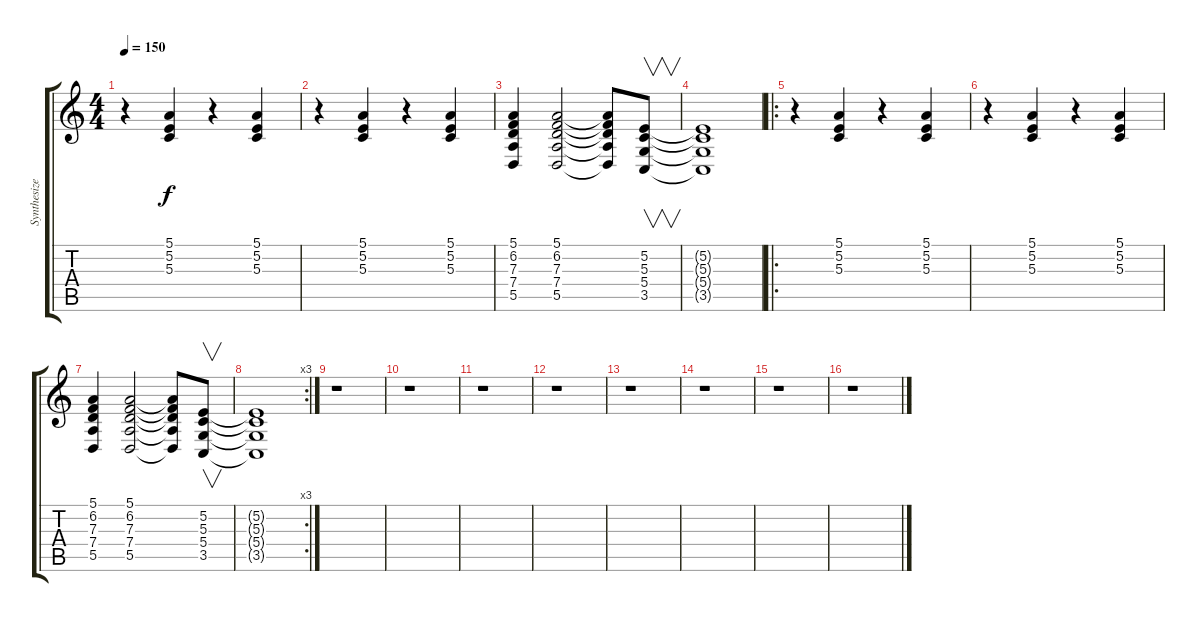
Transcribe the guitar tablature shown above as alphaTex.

\track ("Synthesizer" "Synthesize") {instrument pad3polysynth}
\staff {score tabs}
\tuning (E4 B3 G3 D3 A2 E2) {hide}
\ts (4 4)
\tempo 150
\clef g2
\ks c
r.4{dy f} (5.1 5.2 5.3).4 r.4 (5.1 5.2 5.3).4 |
r.4 (5.1 5.2 5.3).4 r.4 (5.1 5.2 5.3).4 |
(5.1 6.2 7.3 7.4 5.5).4 (5.1 6.2 7.3 7.4 5.5).2 (5.1{t} 6.2{t} 7.3{t} 7.4{t} 5.5{t}).8 (5.2 5.3 5.4 3.5).8{v} |
(5.2{t} 5.3{t} 5.4{t} 3.5{t}).1 |
\ro
r.4 (5.1 5.2 5.3).4 r.4 (5.1 5.2 5.3).4 |
r.4 (5.1 5.2 5.3).4 r.4 (5.1 5.2 5.3).4 |
(5.1 6.2 7.3 7.4 5.5).4 (5.1 6.2 7.3 7.4 5.5).2 (5.1{t} 6.2{t} 7.3{t} 7.4{t} 5.5{t}).8 (5.2 5.3 5.4 3.5).8{v} |
\rc 3
(5.2{t} 5.3{t} 5.4{t} 3.5{t}).1 |
r.1 |
r.1 |
r.1 |
r.1 |
r.1 |
r.1 |
r.1 |
r.1
